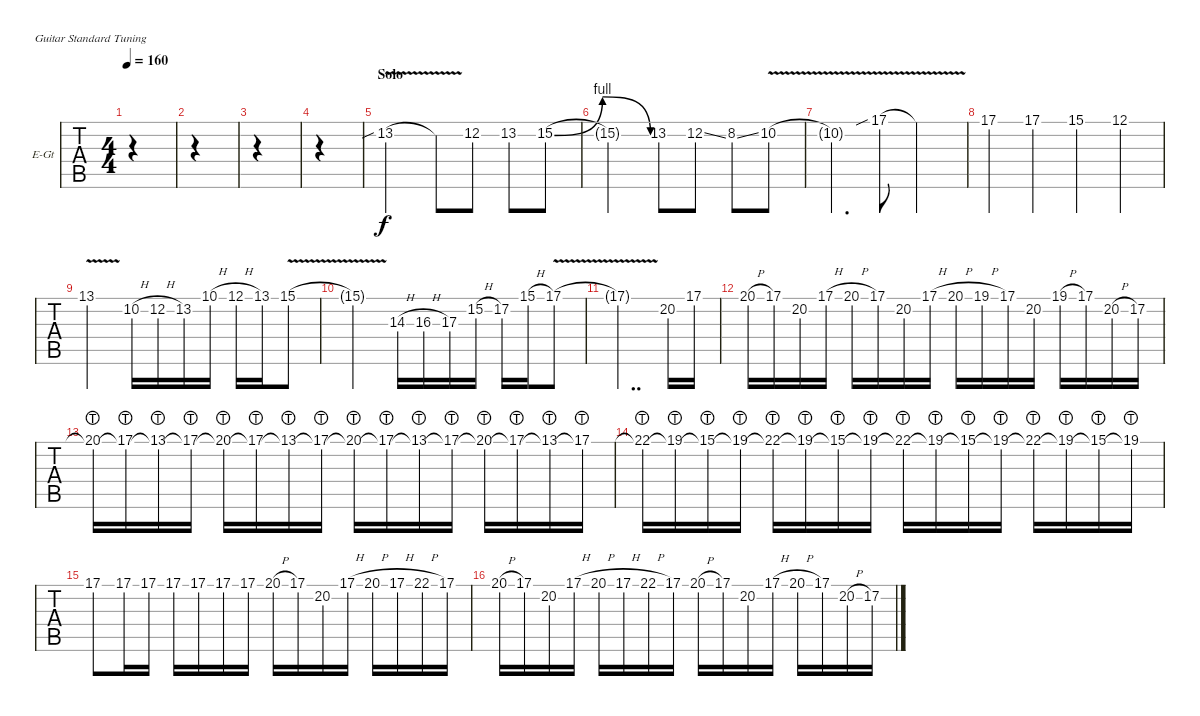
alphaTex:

\defaultSystemsLayout 4
\bracketExtendMode groupsimilarinstruments
\multiBarRest
\firstSystemTrackNameOrientation horizontal
\otherSystemsTrackNameOrientation horizontal
\track ("Matthew" "E-Gt") {instrument distortionguitar}
\staff {tabs}
\tuning (E4 B3 G3 D3 A2 E2)
\ts (4 4)
\tempo 160
\clef g2
\ks c
|
|
|
|
\section ("" "Solo")
13.2{v sib}.2 13.2{v t}.8 12.2.8 13.2.8 15.2{be (bendrelease 0 0 10.2 4 37.199999999999996 4 46.8 0)}.8 |
15.2{t}.2 13.2.8 12.2{ss}.8 8.2{ss}.8 10.2{v}.8 |
10.2{v t}.4{d} 17.1{v sib}.8 17.1{v t}.2 |
17.1.4 17.1.4 15.1.4 12.1.4 |
13.1{v}.2 10.2{h}.16 12.2{h}.16 13.2.16 10.1{h}.16 12.1{h}.16 13.1.16 15.1{v}.8 |
15.1{v t}.2 14.3{h}.16 16.3{h}.16 17.3.16 15.2{h}.16 17.2.16 15.1{h}.16 17.1{v}.8 |
17.1{v t}.2{dd} 20.2.16 17.1.16 |
20.1{h}.16 17.1.16 20.2.16 17.1{h}.16 20.1{h}.16 17.1.16 20.2.16 17.1{h}.16 20.1{h}.16 19.1{h}.16 17.1.16 20.2.16 19.1{h}.16 17.1.16 20.2{h}.16 17.2.16 |
20.1{lht}.16 17.1{lht}.16 13.1{lht}.16 17.1{lht}.16 20.1{lht}.16 17.1{lht}.16 13.1{lht}.16 17.1{lht}.16 20.1{lht}.16 17.1{lht}.16 13.1{lht}.16 17.1{lht}.16 20.1{lht}.16 17.1{lht}.16 13.1{lht}.16 17.1{lht}.16 |
22.1{lht}.16 19.1{lht}.16 15.1{lht}.16 19.1{lht}.16 22.1{lht}.16 19.1{lht}.16 15.1{lht}.16 19.1{lht}.16 22.1{lht}.16 19.1{lht}.16 15.1{lht}.16 19.1{lht}.16 22.1{lht}.16 19.1{lht}.16 15.1{lht}.16 19.1{lht}.16 |
17.1.8 17.1.16 17.1.16 17.1.16 17.1.16 17.1.16 17.1.16 20.1{h}.16 17.1.16 20.2.16 17.1{h}.16 20.1{h}.16 17.1{h}.16 22.1{h}.16 17.1.16 |
20.1{h}.16 17.1.16 20.2.16 17.1{h}.16 20.1{h}.16 17.1{h}.16 22.1{h}.16 17.1.16 20.1{h}.16 17.1.16 20.2.16 17.1{h}.16 20.1{h}.16 17.1.16 20.2{h}.16 17.2{ss}.16
